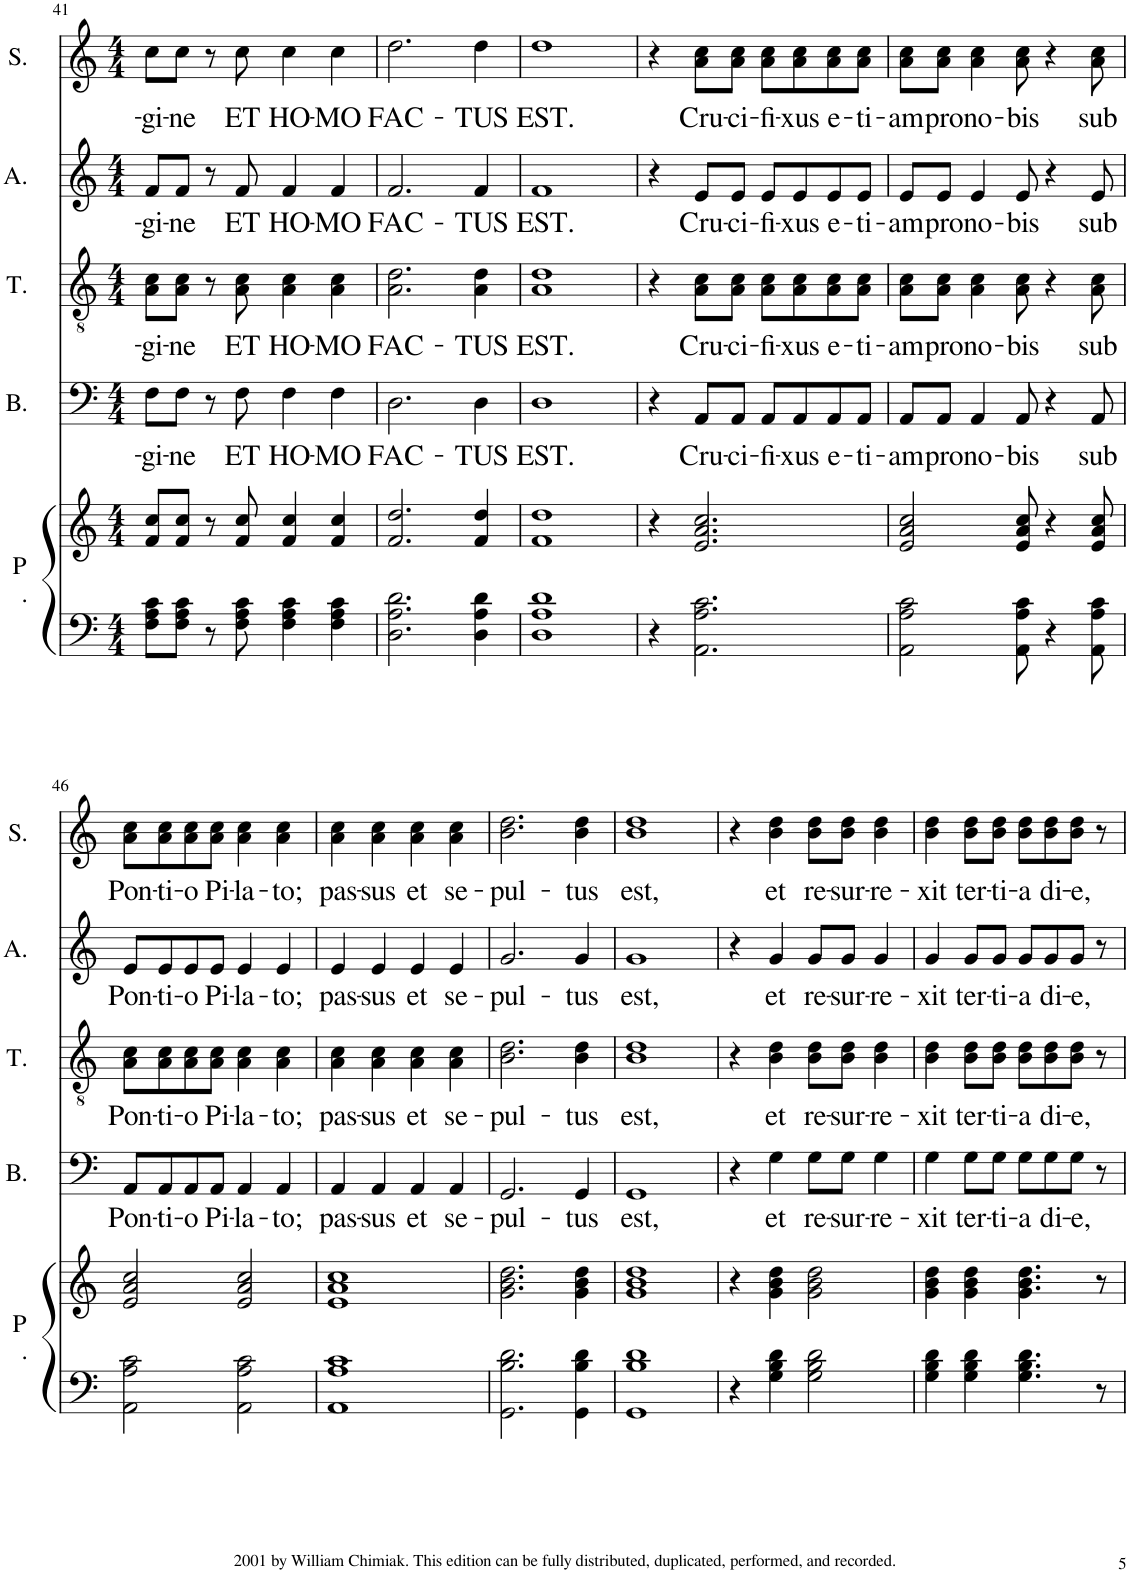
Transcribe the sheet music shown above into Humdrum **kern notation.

**kern	**kern	**kern	**text	**kern	**text	**kern	**text	**kern	**text
*part5	*part5	*part4	*part4	*part3	*part3	*part2	*part2	*part1	*part1
*staff6	*staff5	*staff4	*staff4	*staff3	*staff3	*staff2	*staff2	*staff1	*staff1
*I"Piano (for Rehearsal only)	*	*I"Bass	*	*I"Tenor	*	*I"Alto	*	*I"Soprano	*
*I'P .	*	*I'B.	*	*I'T.	*	*I'A.	*	*I'S.	*
!!LO:PB:g=z
*clefF4	*clefG2	*clefF4	*	*clefGv2	*	*clefG2	*	*clefG2	*
*k[]	*k[]	*k[]	*	*k[]	*	*k[]	*	*k[]	*
*M4/4	*M4/4	*M4/4	*	*M4/4	*	*M4/4	*	*M4/4	*
=41	=41	=41	=41	=41	=41	=41	=41	=41	=41
!	!	!	!LO:LY:b	!	!LO:LY:b	!	!LO:LY:b	!	!LO:LY:b
8F\ 8A\ 8c\L	8f/ 8cc/L	8F\L	-gi-	8A\ 8c\L	-gi-	8f/L	-gi-	8cc\L	-gi-
!	!	!	!LO:LY:b	!	!LO:LY:b	!	!LO:LY:b	!	!LO:LY:b
8F\ 8A\ 8c\J	8f/ 8cc/J	8F\J	-ne	8A\ 8c\J	-ne	8f/J	-ne	8cc\J	-ne
8r	8r	8r	.	8r	.	8r	.	8r	.
!	!	!	!LO:LY:b	!	!LO:LY:b	!	!LO:LY:b	!	!LO:LY:b
8F\ 8A\ 8c\	8f/ 8cc/	8F\	ET	8A\ 8c\	ET	8f/	ET	8cc\	ET
!	!	!	!LO:LY:b	!	!LO:LY:b	!	!LO:LY:b	!	!LO:LY:b
4F\ 4A\ 4c\	4f/ 4cc/	4F\	HO-	4A\ 4c\	HO-	4f/	HO-	4cc\	HO-
!	!	!	!LO:LY:b	!	!LO:LY:b	!	!LO:LY:b	!	!LO:LY:b
4F\ 4A\ 4c\	4f/ 4cc/	4F\	-MO	4A\ 4c\	-MO	4f/	-MO	4cc\	-MO
=42	=42	=42	=42	=42	=42	=42	=42	=42	=42
!	!	!	!LO:LY:b	!	!LO:LY:b	!	!LO:LY:b	!	!LO:LY:b
2.D\ 2.A\ 2.d\	2.f/ 2.dd/	2.D\	FAC-	2.A\ 2.d\	FAC-	2.f/	FAC-	2.dd\	FAC-
!	!	!	!LO:LY:b	!	!LO:LY:b	!	!LO:LY:b	!	!LO:LY:b
4D\ 4A\ 4d\	4f/ 4dd/	4D\	-TUS	4A\ 4d\	-TUS	4f/	-TUS	4dd\	-TUS
=43	=43	=43	=43	=43	=43	=43	=43	=43	=43
!	!	!	!LO:LY:b	!	!LO:LY:b	!	!LO:LY:b	!	!LO:LY:b
1D 1A 1d	1f 1dd	1D	EST.	1A 1d	EST.	1f	EST.	1dd	EST.
=44	=44	=44	=44	=44	=44	=44	=44	=44	=44
4r	4r	4r	.	4r	.	4r	.	4r	.
!	!	!	!LO:LY:b	!	!LO:LY:b	!	!LO:LY:b	!	!LO:LY:b
2.AA\ 2.A\ 2.c\	2.e/ 2.a/ 2.cc/	8AA/L	Cru-	8A\ 8c\L	Cru-	8e/L	Cru-	8a\ 8cc\L	Cru-
!	!	!	!LO:LY:b	!	!LO:LY:b	!	!LO:LY:b	!	!LO:LY:b
.	.	8AA/J	-ci-	8A\ 8c\J	-ci-	8e/J	-ci-	8a\ 8cc\J	-ci-
!	!	!	!LO:LY:b	!	!LO:LY:b	!	!LO:LY:b	!	!LO:LY:b
.	.	8AA/L	-fi-	8A\ 8c\L	-fi-	8e/L	-fi-	8a\ 8cc\L	-fi-
!	!	!	!LO:LY:b	!	!LO:LY:b	!	!LO:LY:b	!	!LO:LY:b
.	.	8AA/	-xus	8A\ 8c\	-xus	8e/	-xus	8a\ 8cc\	-xus
!	!	!	!LO:LY:b	!	!LO:LY:b	!	!LO:LY:b	!	!LO:LY:b
.	.	8AA/	e-	8A\ 8c\	e-	8e/	e-	8a\ 8cc\	e-
!	!	!	!LO:LY:b	!	!LO:LY:b	!	!LO:LY:b	!	!LO:LY:b
.	.	8AA/J	-ti-	8A\ 8c\J	-ti-	8e/J	-ti-	8a\ 8cc\J	-ti-
=45	=45	=45	=45	=45	=45	=45	=45	=45	=45
!	!	!	!LO:LY:b	!	!LO:LY:b	!	!LO:LY:b	!	!LO:LY:b
2AA\ 2A\ 2c\	2e/ 2a/ 2cc/	8AA/L	-am	8A\ 8c\L	-am	8e/L	-am	8a\ 8cc\L	-am
!	!	!	!LO:LY:b	!	!LO:LY:b	!	!LO:LY:b	!	!LO:LY:b
.	.	8AA/J	pro	8A\ 8c\J	pro	8e/J	pro	8a\ 8cc\J	pro
!	!	!	!LO:LY:b	!	!LO:LY:b	!	!LO:LY:b	!	!LO:LY:b
.	.	4AA/	no-	4A\ 4c\	no-	4e/	no-	4a\ 4cc\	no-
!	!	!	!LO:LY:b	!	!LO:LY:b	!	!LO:LY:b	!	!LO:LY:b
8AA\ 8A\ 8c\	8e/ 8a/ 8cc/	8AA/	-bis	8A\ 8c\	-bis	8e/	-bis	8a\ 8cc\	-bis
4r	4r	4r	.	4r	.	4r	.	4r	.
!	!	!	!LO:LY:b	!	!LO:LY:b	!	!LO:LY:b	!	!LO:LY:b
8AA\ 8A\ 8c\	8e/ 8a/ 8cc/	8AA/	sub	8A\ 8c\	sub	8e/	sub	8a\ 8cc\	sub
!!LO:LB:g=z
=46	=46	=46	=46	=46	=46	=46	=46	=46	=46
!	!	!	!LO:LY:b	!	!LO:LY:b	!	!LO:LY:b	!	!LO:LY:b
2AA\ 2A\ 2c\	2e/ 2a/ 2cc/	8AA/L	Pon-	8A\ 8c\L	Pon-	8e/L	Pon-	8a\ 8cc\L	Pon-
!	!	!	!LO:LY:b	!	!LO:LY:b	!	!LO:LY:b	!	!LO:LY:b
.	.	8AA/	-ti-	8A\ 8c\	-ti-	8e/	-ti-	8a\ 8cc\	-ti-
!	!	!	!LO:LY:b	!	!LO:LY:b	!	!LO:LY:b	!	!LO:LY:b
.	.	8AA/	-o	8A\ 8c\	-o	8e/	-o	8a\ 8cc\	-o
!	!	!	!LO:LY:b	!	!LO:LY:b	!	!LO:LY:b	!	!LO:LY:b
.	.	8AA/J	Pi-	8A\ 8c\J	Pi-	8e/J	Pi-	8a\ 8cc\J	Pi-
!	!	!	!LO:LY:b	!	!LO:LY:b	!	!LO:LY:b	!	!LO:LY:b
2AA\ 2A\ 2c\	2e/ 2a/ 2cc/	4AA/	-la-	4A\ 4c\	-la-	4e/	-la-	4a\ 4cc\	-la-
!	!	!	!LO:LY:b	!	!LO:LY:b	!	!LO:LY:b	!	!LO:LY:b
.	.	4AA/	-to;	4A\ 4c\	-to;	4e/	-to;	4a\ 4cc\	-to;
=47	=47	=47	=47	=47	=47	=47	=47	=47	=47
!	!	!	!LO:LY:b	!	!LO:LY:b	!	!LO:LY:b	!	!LO:LY:b
1AA 1A 1c	1e 1a 1cc	4AA/	pas-	4A\ 4c\	pas-	4e/	pas-	4a\ 4cc\	pas-
!	!	!	!LO:LY:b	!	!LO:LY:b	!	!LO:LY:b	!	!LO:LY:b
.	.	4AA/	-sus	4A\ 4c\	-sus	4e/	-sus	4a\ 4cc\	-sus
!	!	!	!LO:LY:b	!	!LO:LY:b	!	!LO:LY:b	!	!LO:LY:b
.	.	4AA/	et	4A\ 4c\	et	4e/	et	4a\ 4cc\	et
!	!	!	!LO:LY:b	!	!LO:LY:b	!	!LO:LY:b	!	!LO:LY:b
.	.	4AA/	se-	4A\ 4c\	se-	4e/	se-	4a\ 4cc\	se-
=48	=48	=48	=48	=48	=48	=48	=48	=48	=48
!	!	!	!LO:LY:b	!	!LO:LY:b	!	!LO:LY:b	!	!LO:LY:b
2.GG\ 2.B\ 2.d\	2.g\ 2.b\ 2.dd\	2.GG/	-pul-	2.B\ 2.d\	-pul-	2.g/	-pul-	2.b\ 2.dd\	-pul-
!	!	!	!LO:LY:b	!	!LO:LY:b	!	!LO:LY:b	!	!LO:LY:b
4GG\ 4B\ 4d\	4g\ 4b\ 4dd\	4GG/	-tus	4B\ 4d\	-tus	4g/	-tus	4b\ 4dd\	-tus
=49	=49	=49	=49	=49	=49	=49	=49	=49	=49
!	!	!	!LO:LY:b	!	!LO:LY:b	!	!LO:LY:b	!	!LO:LY:b
1GG 1B 1d	1g 1b 1dd	1GG	est,	1B 1d	est,	1g	est,	1b 1dd	est,
=50	=50	=50	=50	=50	=50	=50	=50	=50	=50
4r	4r	4r	.	4r	.	4r	.	4r	.
!	!	!	!LO:LY:b	!	!LO:LY:b	!	!LO:LY:b	!	!LO:LY:b
4G\ 4B\ 4d\	4g\ 4b\ 4dd\	4G\	et	4B\ 4d\	et	4g/	et	4b\ 4dd\	et
!	!	!	!LO:LY:b	!	!LO:LY:b	!	!LO:LY:b	!	!LO:LY:b
2G\ 2B\ 2d\	2g\ 2b\ 2dd\	8G\L	re-	8B\ 8d\L	re-	8g/L	re-	8b\ 8dd\L	re-
!	!	!	!LO:LY:b	!	!LO:LY:b	!	!LO:LY:b	!	!LO:LY:b
.	.	8G\J	-sur-	8B\ 8d\J	-sur-	8g/J	-sur-	8b\ 8dd\J	-sur-
!	!	!	!LO:LY:b	!	!LO:LY:b	!	!LO:LY:b	!	!LO:LY:b
.	.	4G\	-re-	4B\ 4d\	-re-	4g/	-re-	4b\ 4dd\	-re-
=51	=51	=51	=51	=51	=51	=51	=51	=51	=51
!	!	!	!LO:LY:b	!	!LO:LY:b	!	!LO:LY:b	!	!LO:LY:b
4G\ 4B\ 4d\	4g\ 4b\ 4dd\	4G\	-xit	4B\ 4d\	-xit	4g/	-xit	4b\ 4dd\	-xit
!	!	!	!LO:LY:b	!	!LO:LY:b	!	!LO:LY:b	!	!LO:LY:b
4G\ 4B\ 4d\	4g\ 4b\ 4dd\	8G\L	ter-	8B\ 8d\L	ter-	8g/L	ter-	8b\ 8dd\L	ter-
!	!	!	!LO:LY:b	!	!LO:LY:b	!	!LO:LY:b	!	!LO:LY:b
.	.	8G\J	-ti-	8B\ 8d\J	-ti-	8g/J	-ti-	8b\ 8dd\J	-ti-
!	!	!	!LO:LY:b	!	!LO:LY:b	!	!LO:LY:b	!	!LO:LY:b
4.G\ 4.B\ 4.d\	4.g\ 4.b\ 4.dd\	8G\L	-a	8B\ 8d\L	-a	8g/L	-a	8b\ 8dd\L	-a
!	!	!	!LO:LY:b	!	!LO:LY:b	!	!LO:LY:b	!	!LO:LY:b
.	.	8G\	di-	8B\ 8d\	di-	8g/	di-	8b\ 8dd\	di-
!	!	!	!LO:LY:b	!	!LO:LY:b	!	!LO:LY:b	!	!LO:LY:b
.	.	8G\J	-e,	8B\ 8d\J	-e,	8g/J	-e,	8b\ 8dd\J	-e,
8r	8r	8r	.	8r	.	8r	.	8r	.
=	=	=	=	=	=	=	=	=	=
*-	*-	*-	*-	*-	*-	*-	*-	*-	*-
